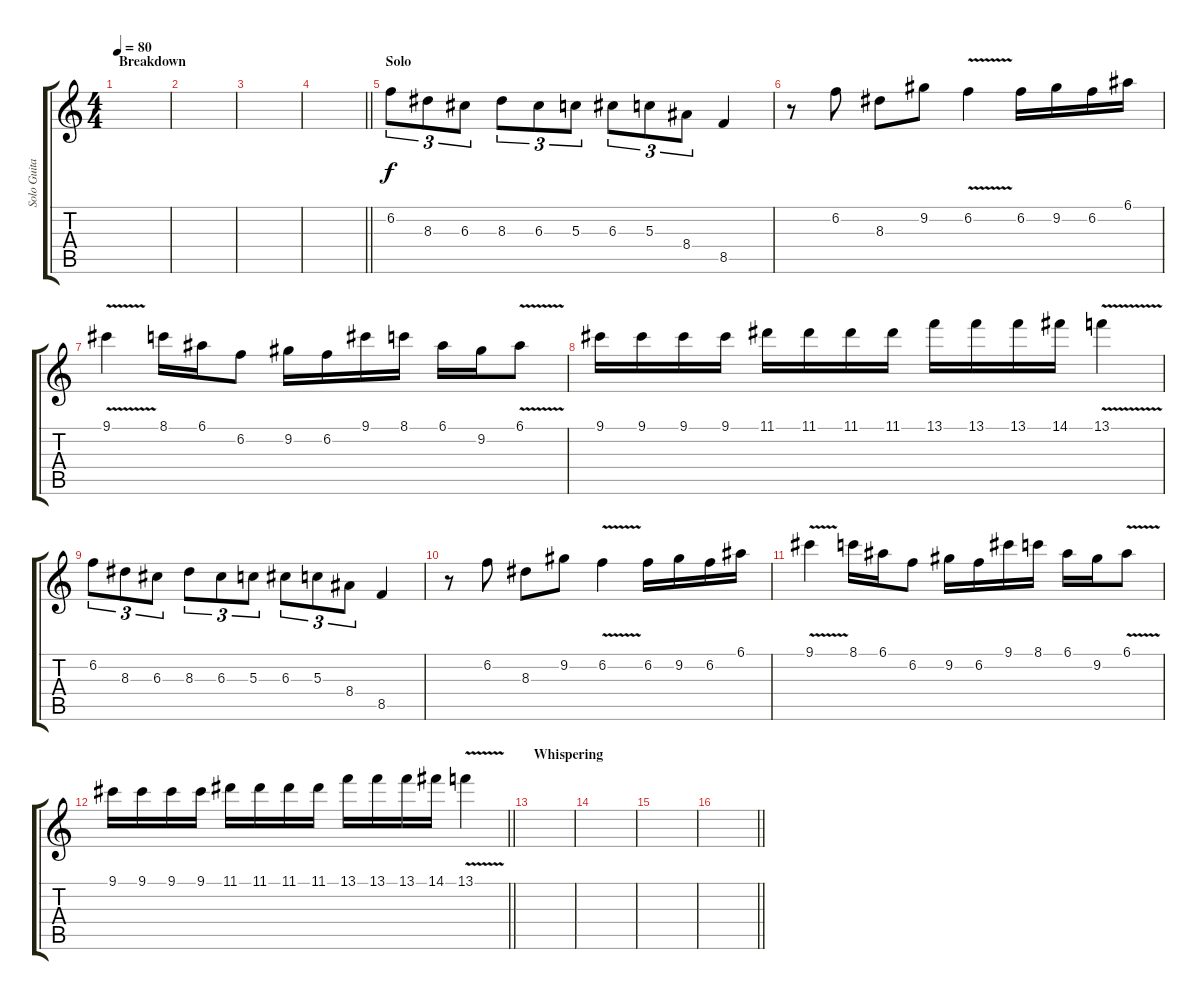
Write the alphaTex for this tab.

\track ("Solo Guitar" "Solo Guita") {instrument distortionguitar}
\staff {score tabs}
\tuning (E4 B3 G3 D3 A2 E2) {hide}
\ts (4 4)
\section ("" "Breakdown")
\tempo 80
\clef g2
\ks c
|
|
|
\barLineRight lightlight
|
\section ("" "Solo")
6.2.8{tu (3 2)} 8.3.8{tu (3 2)} 6.3.8{tu (3 2)} 8.3.8{tu (3 2)} 6.3.8{tu (3 2)} 5.3.8{tu (3 2)} 6.3.8{tu (3 2)} 5.3.8{tu (3 2)} 8.4.8{tu (3 2)} 8.5.4 |
r.8 6.2.8 8.3.8 9.2.8 6.2{v}.4 6.2.16 9.2.16 6.2.16 6.1.16 |
9.1{v}.4 8.1.16 6.1.16 6.2.8 9.2.16 6.2.16 9.1.16 8.1.16 6.1.16 9.2.16 6.1{v}.8 |
9.1.16 9.1.16 9.1.16 9.1.16 11.1.16 11.1.16 11.1.16 11.1.16 13.1.16 13.1.16 13.1.16 14.1.16 13.1{v}.4 |
6.2.8{tu (3 2)} 8.3.8{tu (3 2)} 6.3.8{tu (3 2)} 8.3.8{tu (3 2)} 6.3.8{tu (3 2)} 5.3.8{tu (3 2)} 6.3.8{tu (3 2)} 5.3.8{tu (3 2)} 8.4.8{tu (3 2)} 8.5.4 |
r.8 6.2.8 8.3.8 9.2.8 6.2{v}.4 6.2.16 9.2.16 6.2.16 6.1.16 |
9.1{v}.4 8.1.16 6.1.16 6.2.8 9.2.16 6.2.16 9.1.16 8.1.16 6.1.16 9.2.16 6.1{v}.8 |
\barLineRight lightlight
9.1.16 9.1.16 9.1.16 9.1.16 11.1.16 11.1.16 11.1.16 11.1.16 13.1.16 13.1.16 13.1.16 14.1.16 13.1{v}.4 |
\section ("" "Whispering")
|
|
|
\barLineRight lightlight
